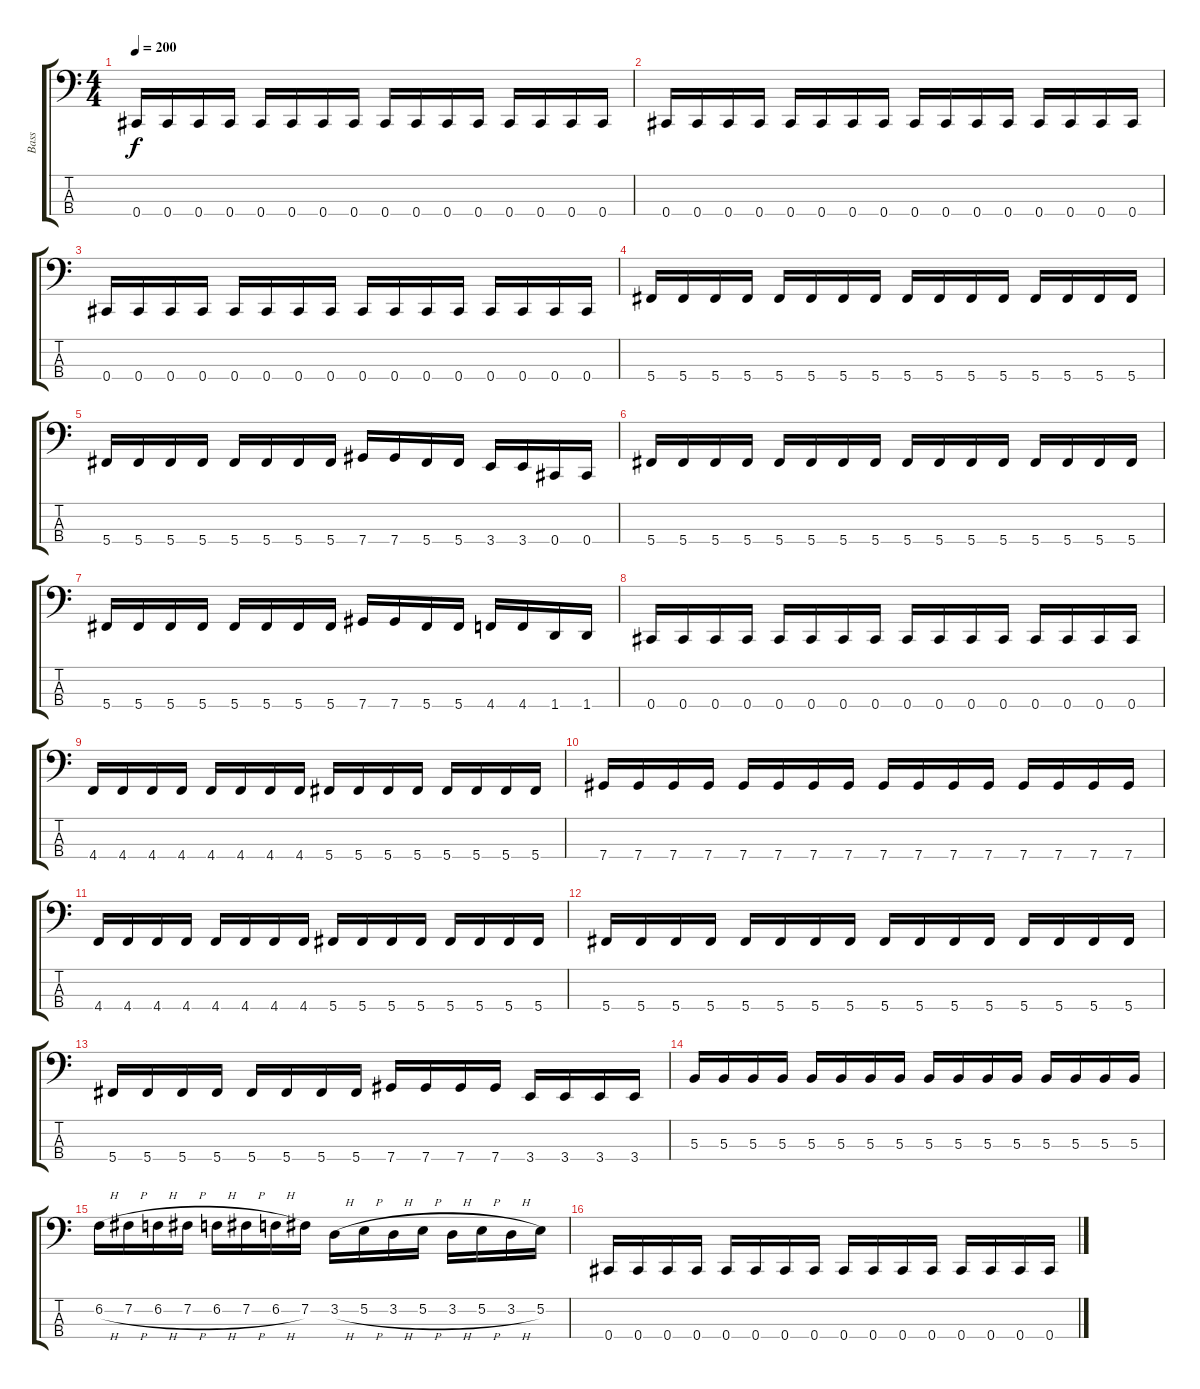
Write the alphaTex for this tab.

\track ("Bass" "Bass") {instrument electricbasspick}
\staff {score tabs}
\tuning (E2 B1 Gb1 Db1) {hide}
\ts (4 4)
\tempo 200
\clef f4
\ks c
0.4.16{dy f} 0.4.16 0.4.16 0.4.16 0.4.16 0.4.16 0.4.16 0.4.16 0.4.16 0.4.16 0.4.16 0.4.16 0.4.16 0.4.16 0.4.16 0.4.16 |
0.4.16 0.4.16 0.4.16 0.4.16 0.4.16 0.4.16 0.4.16 0.4.16 0.4.16 0.4.16 0.4.16 0.4.16 0.4.16 0.4.16 0.4.16 0.4.16 |
0.4.16 0.4.16 0.4.16 0.4.16 0.4.16 0.4.16 0.4.16 0.4.16 0.4.16 0.4.16 0.4.16 0.4.16 0.4.16 0.4.16 0.4.16 0.4.16 |
5.4.16 5.4.16 5.4.16 5.4.16 5.4.16 5.4.16 5.4.16 5.4.16 5.4.16 5.4.16 5.4.16 5.4.16 5.4.16 5.4.16 5.4.16 5.4.16 |
5.4.16 5.4.16 5.4.16 5.4.16 5.4.16 5.4.16 5.4.16 5.4.16 7.4.16 7.4.16 5.4.16 5.4.16 3.4.16 3.4.16 0.4.16 0.4.16 |
5.4.16 5.4.16 5.4.16 5.4.16 5.4.16 5.4.16 5.4.16 5.4.16 5.4.16 5.4.16 5.4.16 5.4.16 5.4.16 5.4.16 5.4.16 5.4.16 |
5.4.16 5.4.16 5.4.16 5.4.16 5.4.16 5.4.16 5.4.16 5.4.16 7.4.16 7.4.16 5.4.16 5.4.16 4.4.16 4.4.16 1.4.16 1.4.16 |
0.4.16 0.4.16 0.4.16 0.4.16 0.4.16 0.4.16 0.4.16 0.4.16 0.4.16 0.4.16 0.4.16 0.4.16 0.4.16 0.4.16 0.4.16 0.4.16 |
4.4.16 4.4.16 4.4.16 4.4.16 4.4.16 4.4.16 4.4.16 4.4.16 5.4.16 5.4.16 5.4.16 5.4.16 5.4.16 5.4.16 5.4.16 5.4.16 |
7.4.16 7.4.16 7.4.16 7.4.16 7.4.16 7.4.16 7.4.16 7.4.16 7.4.16 7.4.16 7.4.16 7.4.16 7.4.16 7.4.16 7.4.16 7.4.16 |
4.4.16 4.4.16 4.4.16 4.4.16 4.4.16 4.4.16 4.4.16 4.4.16 5.4.16 5.4.16 5.4.16 5.4.16 5.4.16 5.4.16 5.4.16 5.4.16 |
5.4.16 5.4.16 5.4.16 5.4.16 5.4.16 5.4.16 5.4.16 5.4.16 5.4.16 5.4.16 5.4.16 5.4.16 5.4.16 5.4.16 5.4.16 5.4.16 |
5.4.16 5.4.16 5.4.16 5.4.16 5.4.16 5.4.16 5.4.16 5.4.16 7.4.16 7.4.16 7.4.16 7.4.16 3.4.16 3.4.16 3.4.16 3.4.16 |
5.3.16 5.3.16 5.3.16 5.3.16 5.3.16 5.3.16 5.3.16 5.3.16 5.3.16 5.3.16 5.3.16 5.3.16 5.3.16 5.3.16 5.3.16 5.3.16 |
6.2{h}.16 7.2{h}.16 6.2{h}.16 7.2{h}.16 6.2{h}.16 7.2{h}.16 6.2{h}.16 7.2.16 3.2{h}.16 5.2{h}.16 3.2{h}.16 5.2{h}.16 3.2{h}.16 5.2{h}.16 3.2{h}.16 5.2.16 |
0.4.16 0.4.16 0.4.16 0.4.16 0.4.16 0.4.16 0.4.16 0.4.16 0.4.16 0.4.16 0.4.16 0.4.16 0.4.16 0.4.16 0.4.16 0.4.16
